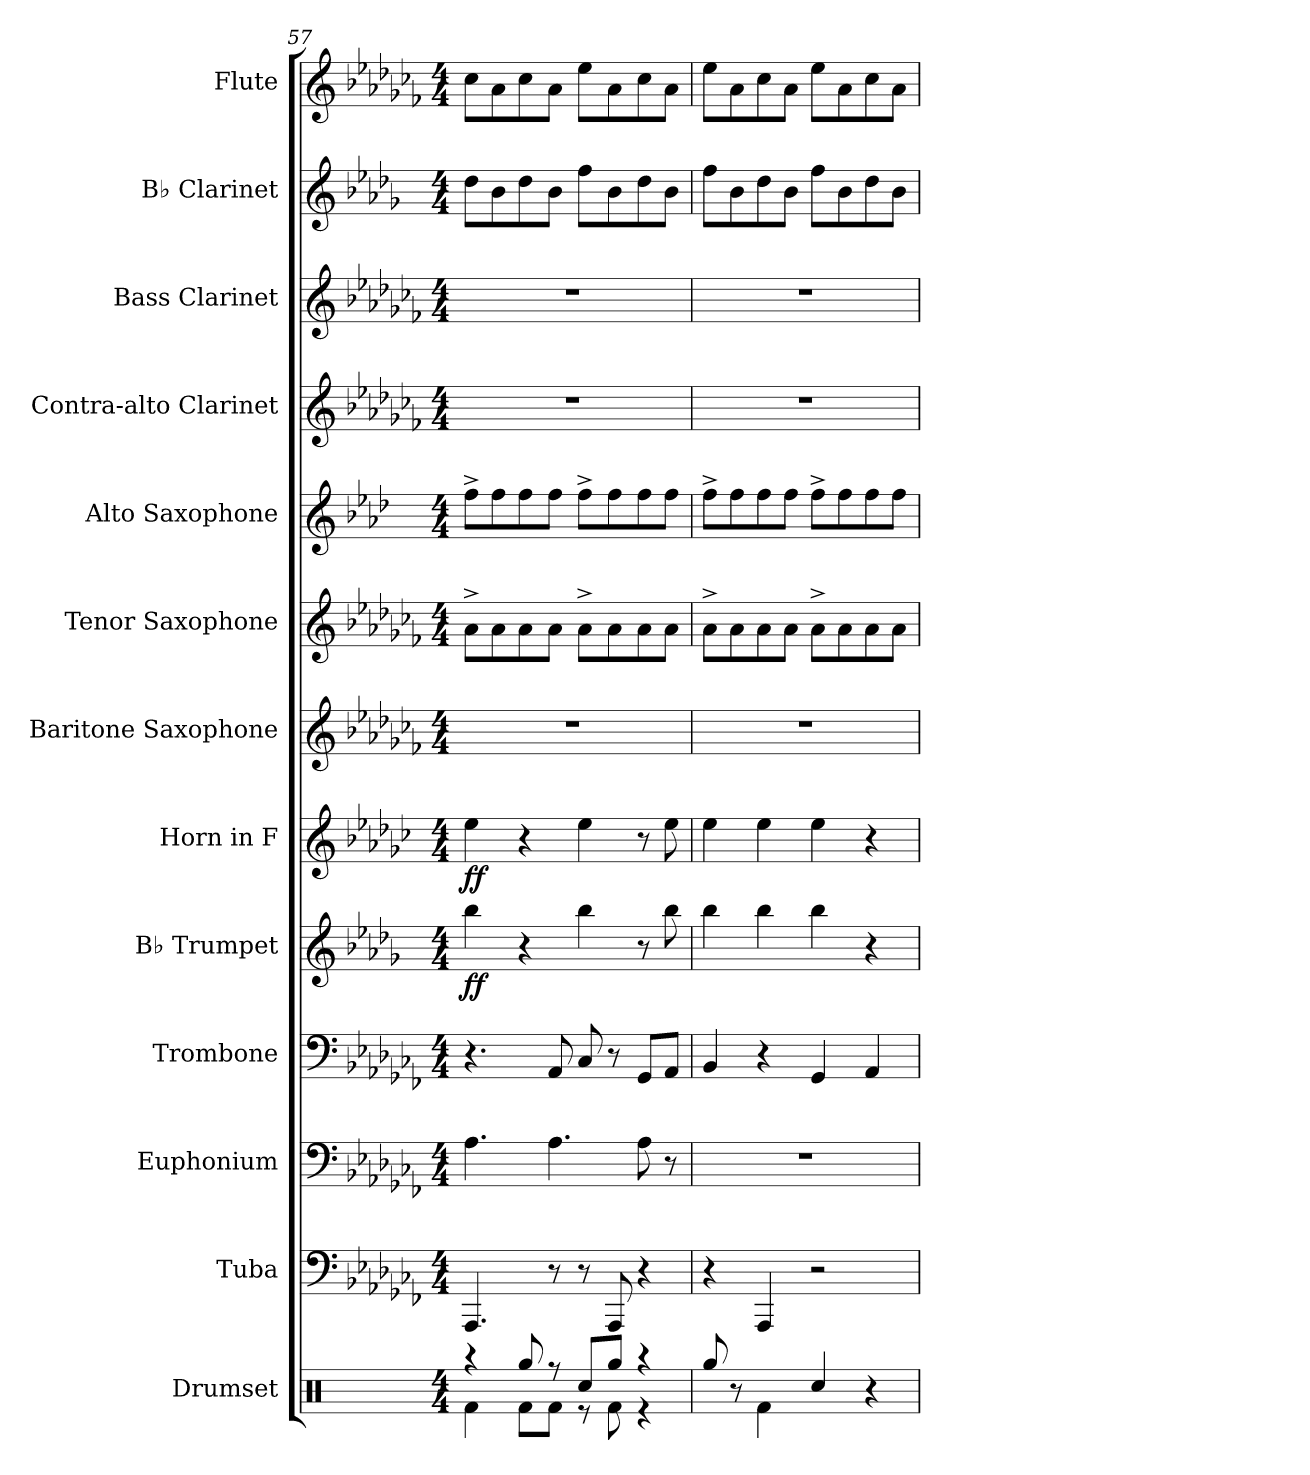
**kern	**kern	**kern	**kern	**kern	**dynam	**kern	**dynam	**kern	**kern	**kern	**kern	**kern	**kern	**kern
*part13	*part12	*part11	*part10	*part9	*part9	*part8	*part8	*part7	*part6	*part5	*part4	*part3	*part2	*part1
*staff13	*staff12	*staff11	*staff10	*staff9	*staff9	*staff8	*staff8	*staff7	*staff6	*staff5	*staff4	*staff3	*staff2	*staff1
*I"Drumset	*I"Tuba	*I"Euphonium	*I"Trombone	*I"B♭ Trumpet	*	*I"Horn in F	*	*I"Baritone Saxophone	*I"Tenor Saxophone	*I"Alto Saxophone	*I"Contra-alto Clarinet	*I"Bass Clarinet	*I"B♭ Clarinet	*I"Flute
*I'Drs.	*I'Tba.	*I'Euph.	*I'Tbn.	*I'B♭ Tpt.	*	*	*	*I'Bar. Sax.	*I'T. Sax.	*I'A. Sax.	*I'C-a. Cl.	*I'B. Cl.	*I'B♭ Cl.	*I'Fl.
*clefX	*clefF4	*clefF4	*clefF4	*clefG2	*	*clefG2	*	*clefG2	*clefG2	*clefG2	*clefG2	*clefG2	*clefG2	*clefG2
*	*	*	*	*ITrd1c2	*	*ITrd4c7	*	*ITrd12c21	*ITrd8c14	*ITrd5c9	*ITrd12c21	*ITrd8c14	*ITrd1c2	*
*k[]	*k[b-e-a-d-g-c-f-]	*k[b-e-a-d-g-c-f-]	*k[b-e-a-d-g-c-f-]	*k[b-e-a-d-g-c-f-]	*	*k[b-e-a-d-g-c-f-]	*	*k[b-e-a-d-g-c-f-]	*k[b-e-a-d-g-c-f-]	*k[b-e-a-d-g-c-f-]	*k[b-e-a-d-g-c-f-]	*k[b-e-a-d-g-c-f-]	*k[b-e-a-d-g-c-f-]	*k[b-e-a-d-g-c-f-]
*M4/4	*M4/4	*M4/4	*M4/4	*M4/4	*	*M4/4	*	*M4/4	*M4/4	*M4/4	*M4/4	*M4/4	*M4/4	*M4/4
=57	=57	=57	=57	=57	=57	=57	=57	=57	=57	=57	=57	=57	=57	=57
*^	*	*	*	*	*	*	*	*	*	*	*	*	*	*
!	!	!	!	!	!	!LO:DY:b	!	!LO:DY:b	!	!	!	!	!	!	!
4r	4Rf\	4.AAA-/	4.A-\	4.r	4aa-\	ff	4a-\	ff	1r	8A-^\L	8a-^\L	1r	1r	8cc-\L	8cc-\L
.	.	.	.	.	.	.	.	.	.	8A-\	8a-\	.	.	8a-\	8a-\
8Rgg/	8Rf\L	.	.	.	4r	.	4r	.	.	8A-\	8a-\	.	.	8cc-\	8cc-\
8r	8Rf\J	8r	4.A-\	8AA-/	.	.	.	.	.	8A-\J	8a-\J	.	.	8a-\J	8a-\J
8Rcc/L	8r	8r	.	8C-/	4aa-\	.	4a-\	.	.	8A-^\L	8a-^\L	.	.	8ee-\L	8ee-\L
8Rgg/J	8Rf\	8AAA-/	.	8r	.	.	.	.	.	8A-\	8a-\	.	.	8a-\	8a-\
4r	4r	4r	8A-\	8GG-/L	8r	.	8r	.	.	8A-\	8a-\	.	.	8cc-\	8cc-\
.	.	.	8r	8AA-/J	8aa-\	.	8a-\	.	.	8A-\J	8a-\J	.	.	8a-\J	8a-\J
*v	*v	*	*	*	*	*	*	*	*	*	*	*	*	*	*
=58	=58	=58	=58	=58	=58	=58	=58	=58	=58	=58	=58	=58	=58	=58
8Rgg/	4r	1r	4BB-/	4aa-\	.	4a-\	.	1r	8A-^\L	8a-^\L	1r	1r	8ee-\L	8ee-\L
8r	.	.	.	.	.	.	.	.	8A-\	8a-\	.	.	8a-\	8a-\
4Rf\	4AAA-/	.	4r	4aa-\	.	4a-\	.	.	8A-\	8a-\	.	.	8cc-\	8cc-\
.	.	.	.	.	.	.	.	.	8A-\J	8a-\J	.	.	8a-\J	8a-\J
4Rcc/	2r	.	4GG-/	4aa-\	.	4a-\	.	.	8A-^\L	8a-^\L	.	.	8ee-\L	8ee-\L
.	.	.	.	.	.	.	.	.	8A-\	8a-\	.	.	8a-\	8a-\
4r	.	.	4AA-/	4r	.	4r	.	.	8A-\	8a-\	.	.	8cc-\	8cc-\
.	.	.	.	.	.	.	.	.	8A-\J	8a-\J	.	.	8a-\J	8a-\J
=	=	=	=	=	=	=	=	=	=	=	=	=	=	=
*-	*-	*-	*-	*-	*-	*-	*-	*-	*-	*-	*-	*-	*-	*-
